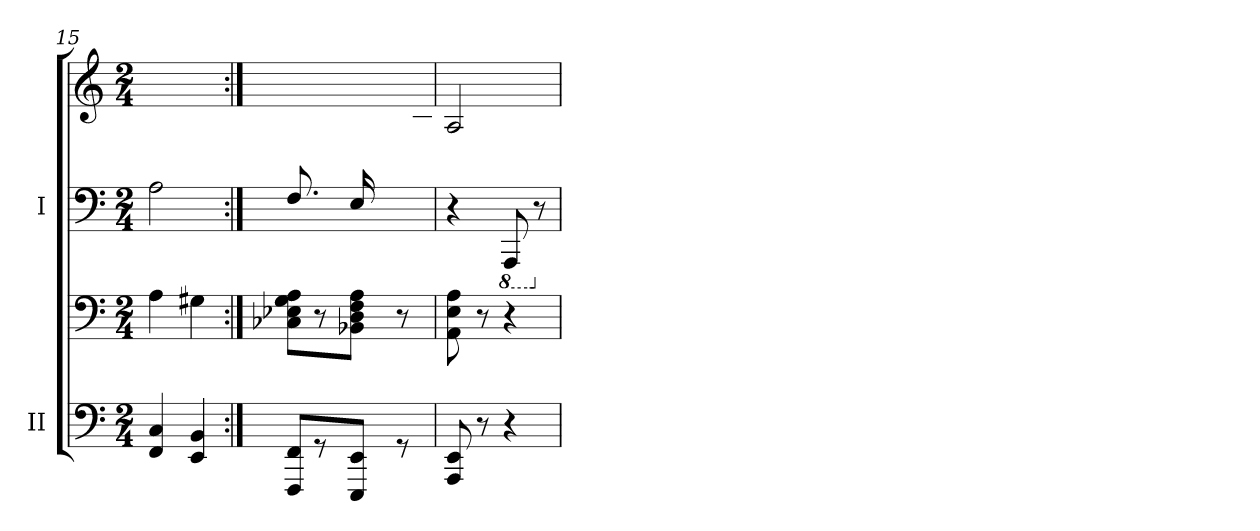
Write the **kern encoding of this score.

**kern	**kern	**kern	**kern
*part2	*part2	*part1	*part1
*staff4	*staff3	*staff2	*staff1
*I"II	*	*I"I	*
*I'II	*	*I'I	*
*clefF4	*clefF4	*clefF4	*clefG2
*k[]	*k[]	*k[]	*k[]
*M2/4	*M2/4	*M2/4	*M2/4
=15	=15	=15	=15
4FF/ 4C/	4A\	2A\	2ryy
4EE/ 4BB/	4G#X\	.	.
!!LO:PB:g=z
=16:|!	=16:|!	=16:|!	=16:|!
*	*	*^	*
8FFF/ 8FF/L	8C-X\ 8E-X\ 8G\ 8A\L	8.F/L	2ryy	8.ryy
8rGG	8r	.	.	.
.	.	16ryy	.	16d#X\Jk
8EEE/ 8EE/J	8BB-X\ 8D\ 8F\ 8A\J	16E/LL	.	16ryy
.	.	8.ryy	.	16e\
8rGG	8r	.	.	16dn\
.	.	.	.	16B\JJ
*	*	*v	*v	*
=17	=17	=17	=17
8AAA/ 8EE/	8AA\ 8E\ 8A\	4r	2A/
8r	8r	.	.
*	*	*8ba	*
4r	4r	8AAAA/	.
*	*	*X8ba	*
.	.	8r	.
=	=	=	=
*-	*-	*-	*-
